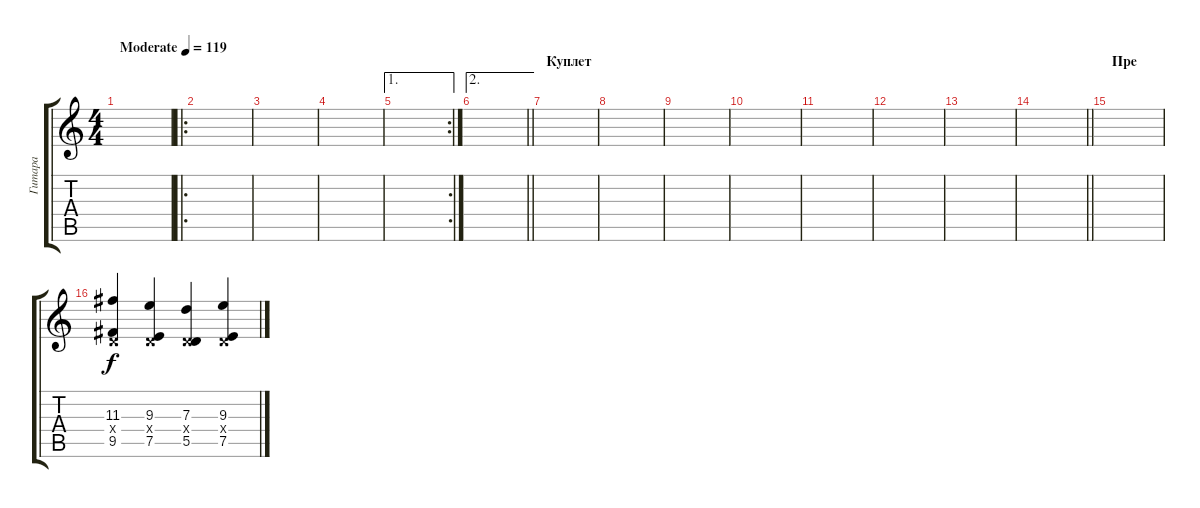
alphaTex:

\track ("Гитара" "Гитара") {instrument overdrivenguitar}
\staff {score tabs}
\tuning (E4 B3 G3 D3 A2 E2) {hide}
\ts (4 4)
\tempo (119 "Moderate")
\clef g2
\ks c
|
\ro
|
|
|
\ae 1
\rc 2
|
\ae 2
\barLineRight lightlight
|
\section ("" "Куплет")
|
|
|
|
|
|
|
\barLineRight lightlight
|
\section ("" "Пре")
|
(11.3 0.4{x} 9.5).4 (9.3 0.4{x} 7.5).4 (7.3 0.4{x} 5.5).4 (9.3 0.4{x} 7.5).4
